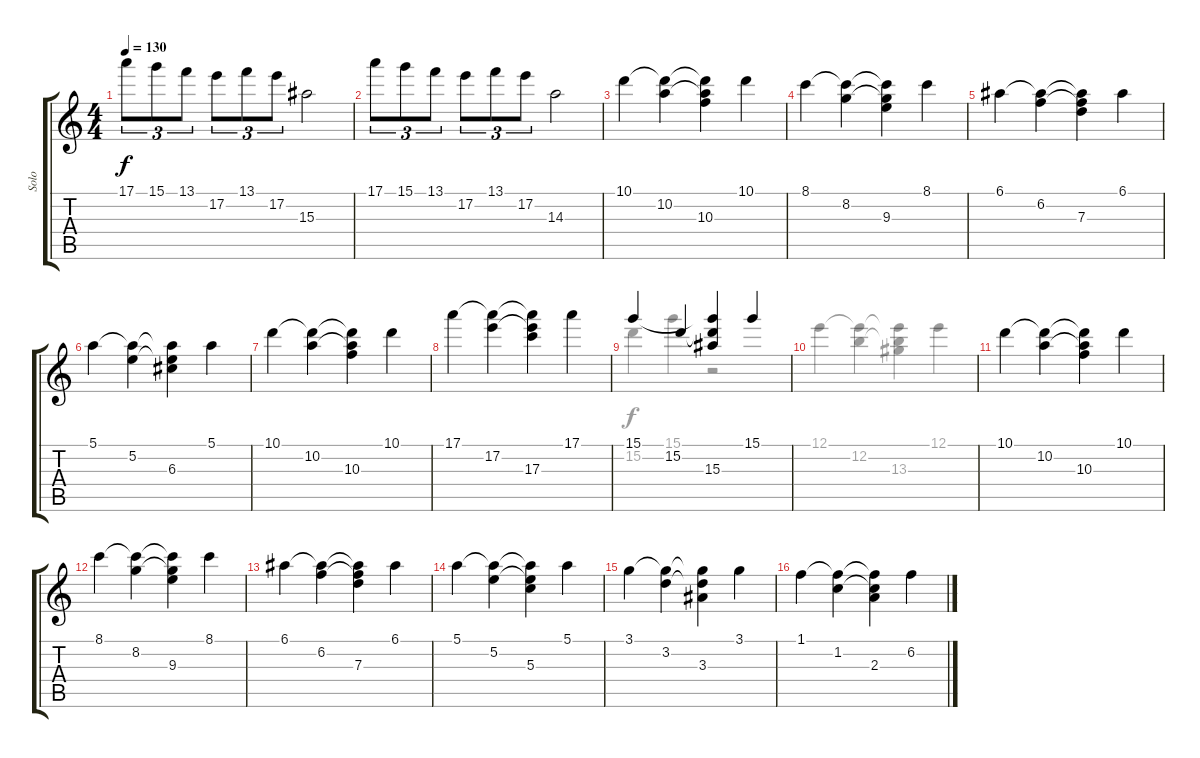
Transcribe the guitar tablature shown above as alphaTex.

\track ("Solo" "Solo") {instrument distortionguitar}
\staff {score tabs}
\tuning (E4 B3 G3 D3 A2 E2) {hide}
\voice
\ts (4 4)
\tempo 130
\clef g2
\ks c
17.1.8{tu (3 2) dy f} 15.1.8{tu (3 2)} 13.1.8{tu (3 2)} 17.2.8{tu (3 2)} 13.1.8{tu (3 2)} 17.2.8{tu (3 2)} 15.3.2 |
17.1.8{tu (3 2)} 15.1.8{tu (3 2)} 13.1.8{tu (3 2)} 17.2.8{tu (3 2)} 13.1.8{tu (3 2)} 17.2.8{tu (3 2)} 14.3.2 |
10.1.4 (10.1{t} 10.2).4 (10.1{t} 10.2{t} 10.3).4 10.1.4 |
8.1.4 (8.1{t} 8.2).4 (8.1{t} 8.2{t} 9.3).4 8.1.4 |
6.1.4 (6.1{t} 6.2).4 (6.1{t} 6.2{t} 7.3).4 6.1.4 |
5.1.4 (5.1{t} 5.2).4 (5.1{t} 5.2{t} 6.3).4 5.1.4 |
10.1.4 (10.1{t} 10.2).4 (10.1{t} 10.2{t} 10.3).4 10.1.4 |
17.1.4 (17.1{t} 17.2).4 (17.1{t} 17.2{t} 17.3).4 17.1.4 |
15.1.4 15.2.4 (15.1{t} 15.2{t} 15.3).4 15.1.4 |
|
10.1.4 (10.1{t} 10.2).4 (10.1{t} 10.2{t} 10.3).4 10.1.4 |
8.1.4 (8.1{t} 8.2).4 (8.1{t} 8.2{t} 9.3).4 8.1.4 |
6.1.4 (6.1{t} 6.2).4 (6.1{t} 6.2{t} 7.3).4 6.1.4 |
5.1.4 (5.1{t} 5.2).4 (5.1{t} 5.2{t} 5.3).4 5.1.4 |
3.1.4 (3.1{t} 3.2).4 (3.1{t} 3.2{t} 3.3).4 3.1.4 |
1.1.4 (1.1{t} 1.2).4 (1.1{t} 1.2{t} 2.3).4 6.2.4
\voice
\clef g2
\ottava regular
\simile none
\ks c
|
|
|
|
|
|
|
|
15.2.4 15.1.4 r.2 |
12.1.4 (12.1{t} 12.2).4 (12.1{t} 12.2{t} 13.3).4 12.1.4 |
|
|
|
|
|
